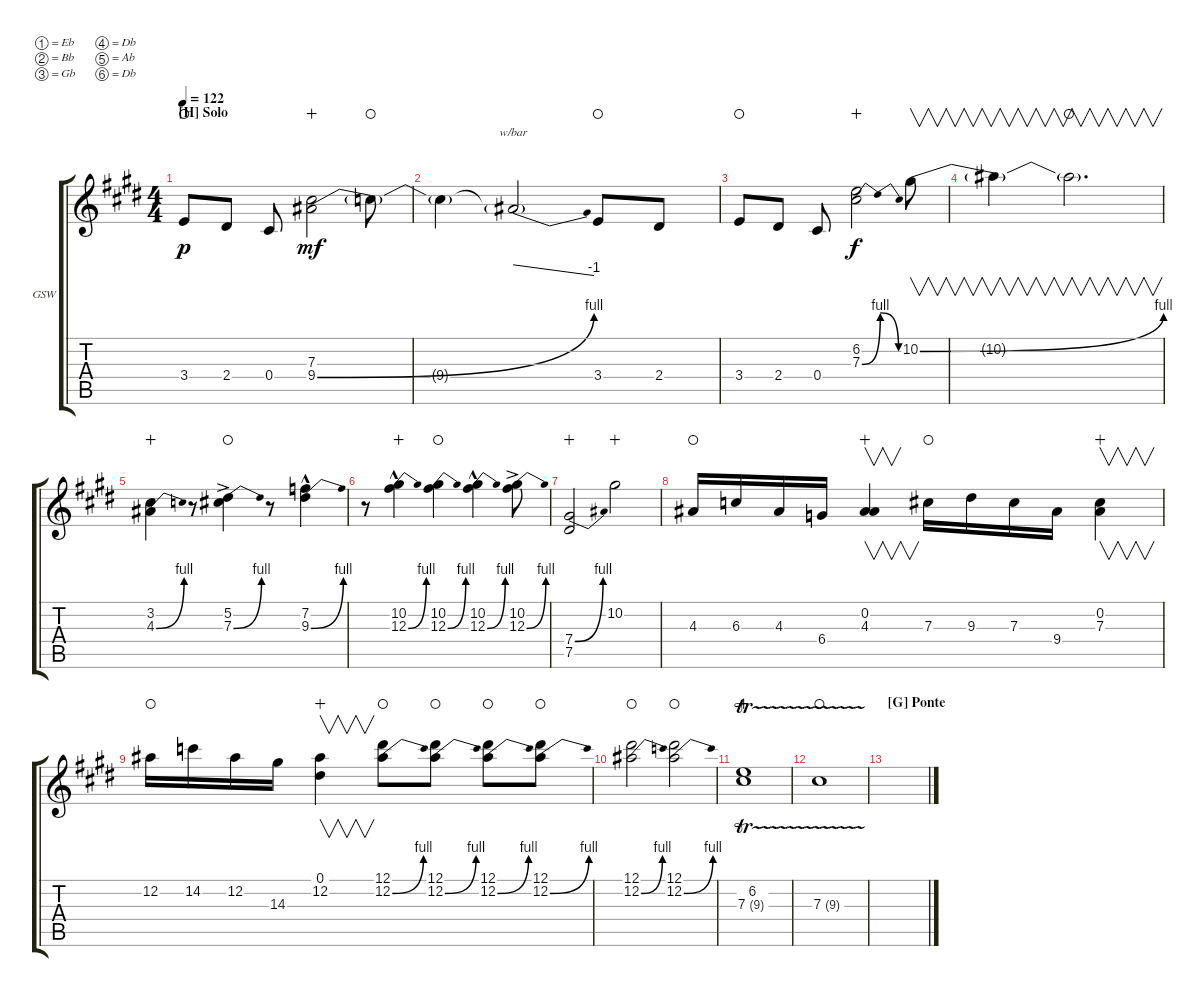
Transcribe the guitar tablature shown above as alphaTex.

\defaultSystemsLayout 4
\bracketExtendMode groupsimilarinstruments
\firstSystemTrackNameOrientation horizontal
\otherSystemsTrackNameOrientation horizontal
\track ("Guitarra Solo Wha" "GSW") {multiBarRest instrument overdrivenguitar}
\staff {score tabs}
\tuning (Eb4 Bb3 Gb3 Db3 Ab2 Db2)
\ts (4 4)
\section ("H" "Solo")
\tempo 122
\clef g2
\ks e
3.4.8{dy p waho} 2.4.8 0.4.8 (9.4{be (bend 0 0 15 4)} 7.3).2{dy mf wahc} 9.4{t}.8{waho} |
9.4{t}.4 9.4{t}.2{tbe (dive default 0 0 45 -4)} 3.4.8{waho} 2.4.8 |
3.4.8{waho} 2.4.8 0.4.8 (7.3{be (bendrelease 0 0 34.199999999999996 4 34.199999999999996 4 60 0)} 6.2).2{dy f wahc} 10.2{be (bend 0 0 15 4)}.8{v} |
10.2{t}.4{v} 10.2{t}.2{v d waho} |
(3.2 4.3{be (bend 0 0 15 4)}).4{wahc} r.8 (7.3{be (bend 0 0 15 4) ac} 5.2).4{waho} r.8 (9.3{be (bend 0 0 15 4) hac} 7.2).4 |
r.8 (12.3{be (bend 0 0 15 4) hac} 10.2).4{wahc} (12.3{be (bend 0 0 15 4)} 10.2).4{waho} (12.3{be (bend 0 0 15 4) hac} 10.2).4 (12.3{be (bend 0 0 15 4) ac} 10.2).8 |
(7.4{be (bend 0 0 15 4)} 7.5).2{wahc} 10.2.2{wahc} |
4.3.16{waho} 6.3.16 4.3.16 6.4.16 (4.3 0.2).4{v wahc} 7.3.16{waho} 9.3.16 7.3.16 9.4.16 (7.3 0.2).4{v wahc} |
12.2.16{waho} 14.2.16 12.2.16 14.3.16 (12.2 0.1).4{v wahc} (12.2{be (bend 0 0 15 4)} 12.1).8{waho} (12.2{be (bend 0 0 15 4)} 12.1).8{waho} (12.2{be (bend 0 0 15 4)} 12.1).8{waho} (12.2{be (bend 0 0 15 4)} 12.1).8{waho} |
(12.2{be (bend 0 0 15 4)} 12.1).2{waho} (12.2{be (bend 0 0 15 4)} 12.1).2{waho} |
(7.3{tr (9 16)} 6.2).1{wahc} |
7.3{tr (9 16)}.1{waho} |
\section ("G" "Ponte")
